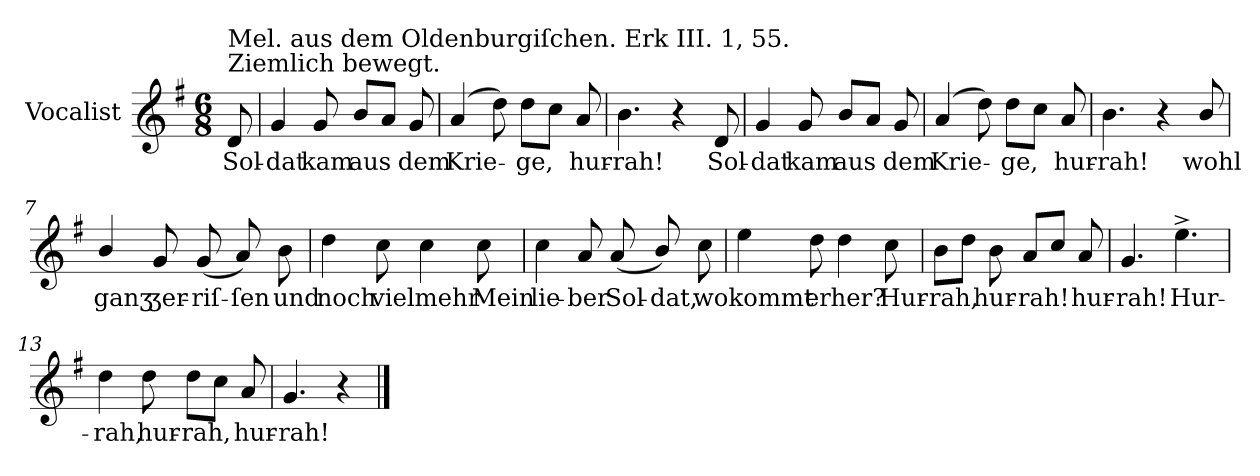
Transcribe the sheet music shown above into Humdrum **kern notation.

**kern	**text
*part1	*part1
*staff1	*staff1
*I"Vocalist	*
*k[f#]	*
*G:	*
*M6/8	*
=	=
!LO:TX:a:t=Ziemlich bewegt.	!
!LO:TX:a:t=Mel. aus dem Oldenburgiſchen. Erk III. 1, 55.	!
8d	Sol-
=1	=1
4g	-dat
8g	kam
8bL	aus
8aJ	.
8g	dem
=2	=2
(4a	Krie-
8dd)	.
8ddL	-ge,
8ccJ	.
8a	hur-
=3	=3
4.b	-rah!
4r	.
8d	Sol-
=4	=4
4g	-dat
8g	kam
8bL	aus
8aJ	.
8g	dem
=5	=5
(4a	Krie-
8dd)	.
8ddL	-ge,
8ccJ	.
8a	hur-
=6	=6
4.b	-rah!
4r	.
8b/	wohl
=7	=7
4b/	ganʒ
8g	ʒer-
(8g	-riſ-
8a)	-ſen
8b	und
=8	=8
4dd	noch
8cc	viel
4cc	mehr
8cc	Mein
=9	=9
4cc	lie-
8a	-ber
(8a	Sol-
8b/)	-dat,
8cc	wo
=10	=10
4ee	kommt
8dd	er
4dd	her?
8cc	Hur-
=11	=11
8bL	-rah,
8ddJ	.
8b	hur-
8a/L	-rah!
8ccJ	.
8a	hur-
=12	=12
4.g	-rah!
4.ee^	Hur-
=13	=13
4dd	-rah,
8dd	hur-
8ddL	-rah,
8ccJ	.
8a	hur-
=14	=14
4.g	-rah!
4r	.
==	==
*-	*-
